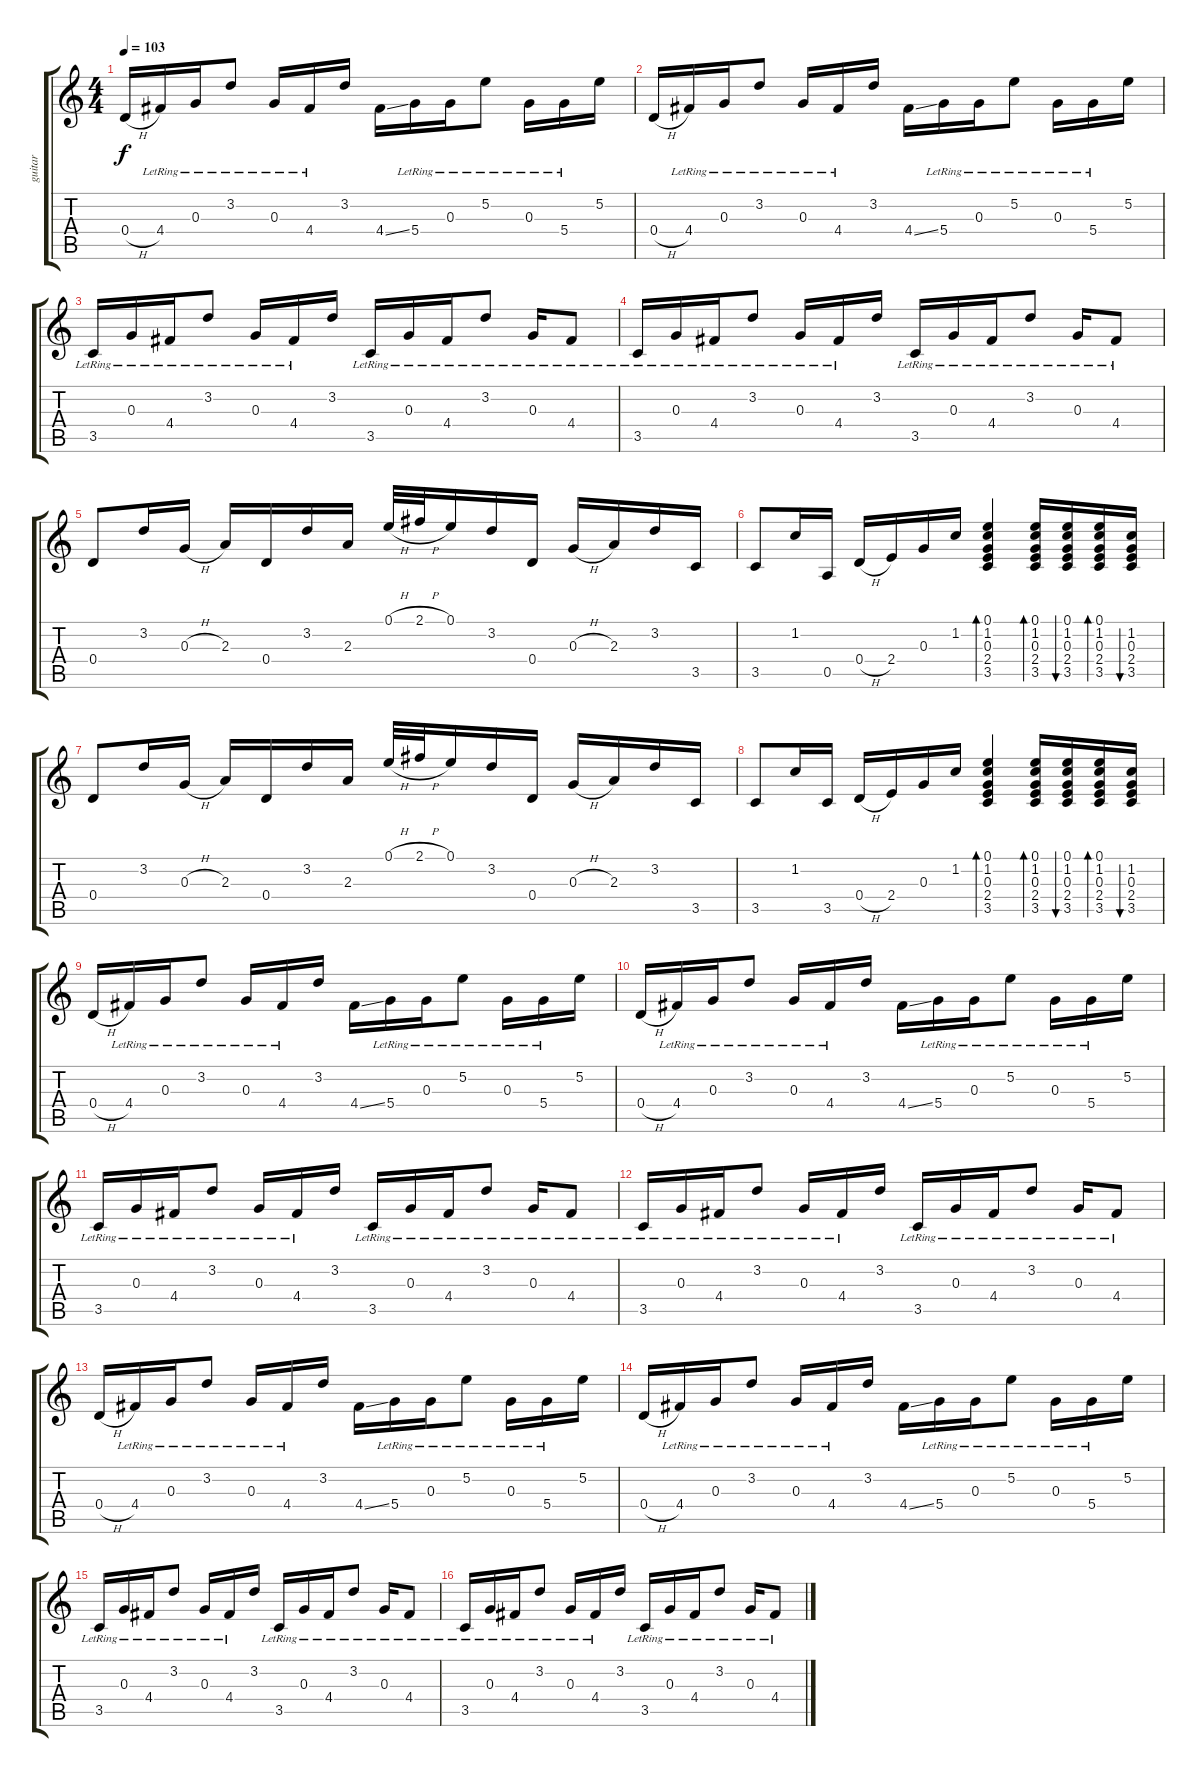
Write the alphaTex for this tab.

\track ("guitar" "guitar") {instrument acousticguitarsteel}
\staff {score tabs}
\tuning (E4 B3 G3 D3 A2 E2) {hide}
\ts (4 4)
\tempo 103
\clef g2
\ks c
0.4{h}.16{dy f} 4.4{lr}.16 0.3{lr}.16 3.2{lr}.8 0.3{lr}.16 4.4{lr}.16 3.2.16 4.4{ss}.16 5.4{lr}.16 0.3{lr}.16 5.2{lr}.8 0.3{lr}.16 5.4{lr}.16 5.2.16 |
0.4{h}.16 4.4{lr}.16 0.3{lr}.16 3.2{lr}.8 0.3{lr}.16 4.4{lr}.16 3.2.16 4.4{ss}.16 5.4{lr}.16 0.3{lr}.16 5.2{lr}.8 0.3{lr}.16 5.4{lr}.16 5.2.16 |
3.5{lr}.16 0.3{lr}.16 4.4{lr}.16 3.2{lr}.8 0.3{lr}.16 4.4{lr}.16 3.2.16 3.5{lr}.16 0.3{lr}.16 4.4{lr}.16 3.2{lr}.8 0.3{lr}.16 4.4{lr}.8 |
3.5{lr}.16 0.3{lr}.16 4.4{lr}.16 3.2{lr}.8 0.3{lr}.16 4.4{lr}.16 3.2.16 3.5{lr}.16 0.3{lr}.16 4.4{lr}.16 3.2{lr}.8 0.3{lr}.16 4.4{lr}.8 |
0.4.8 3.2.16 0.3{h}.16 2.3.16 0.4.16 3.2.16 2.3.16 0.1{h}.32 2.1{h}.32 0.1.16 3.2.16 0.4.16 0.3{h}.16 2.3.16 3.2.16 3.5.16 |
3.5.8 1.2.16 0.5.16 0.4{h}.16 2.4.16 0.3.16 1.2.16 (0.1 1.2 0.3 2.4 3.5).4{bd 60} (0.1 1.2 0.3 2.4 3.5).16{bd 60 volume 6} (0.1 1.2 0.3 2.4 3.5).16{bu 60} (0.1 1.2 0.3 2.4 3.5).16{bd 60} (1.2 0.3 2.4 3.5).16{bu 60} |
0.4.8{volume 12} 3.2.16 0.3{h}.16 2.3.16 0.4.16 3.2.16 2.3.16 0.1{h}.32 2.1{h}.32 0.1.16 3.2.16 0.4.16 0.3{h}.16 2.3.16 3.2.16 3.5.16 |
3.5.8 1.2.16 3.5.16 0.4{h}.16 2.4.16 0.3.16 1.2.16 (0.1 1.2 0.3 2.4 3.5).4{bd 60} (0.1 1.2 0.3 2.4 3.5).16{bd 60 volume 6} (0.1 1.2 0.3 2.4 3.5).16{bu 60} (0.1 1.2 0.3 2.4 3.5).16{bd 60} (1.2 0.3 2.4 3.5).16{bu 60} |
0.4{h}.16{volume 12} 4.4{lr}.16 0.3{lr}.16 3.2{lr}.8 0.3{lr}.16 4.4{lr}.16 3.2.16 4.4{ss}.16 5.4{lr}.16 0.3{lr}.16 5.2{lr}.8 0.3{lr}.16 5.4{lr}.16 5.2.16 |
0.4{h}.16 4.4{lr}.16 0.3{lr}.16 3.2{lr}.8 0.3{lr}.16 4.4{lr}.16 3.2.16 4.4{ss}.16 5.4{lr}.16 0.3{lr}.16 5.2{lr}.8 0.3{lr}.16 5.4{lr}.16 5.2.16 |
3.5{lr}.16 0.3{lr}.16 4.4{lr}.16 3.2{lr}.8 0.3{lr}.16 4.4{lr}.16 3.2.16 3.5{lr}.16 0.3{lr}.16 4.4{lr}.16 3.2{lr}.8 0.3{lr}.16 4.4{lr}.8 |
3.5{lr}.16 0.3{lr}.16 4.4{lr}.16 3.2{lr}.8 0.3{lr}.16 4.4{lr}.16 3.2.16 3.5{lr}.16 0.3{lr}.16 4.4{lr}.16 3.2{lr}.8 0.3{lr}.16 4.4{lr}.8 |
0.4{h}.16 4.4{lr}.16 0.3{lr}.16 3.2{lr}.8 0.3{lr}.16 4.4{lr}.16 3.2.16 4.4{ss}.16 5.4{lr}.16 0.3{lr}.16 5.2{lr}.8 0.3{lr}.16 5.4{lr}.16 5.2.16 |
0.4{h}.16 4.4{lr}.16 0.3{lr}.16 3.2{lr}.8 0.3{lr}.16 4.4{lr}.16 3.2.16 4.4{ss}.16 5.4{lr}.16 0.3{lr}.16 5.2{lr}.8 0.3{lr}.16 5.4{lr}.16 5.2.16 |
3.5{lr}.16 0.3{lr}.16 4.4{lr}.16 3.2{lr}.8 0.3{lr}.16 4.4{lr}.16 3.2.16 3.5{lr}.16 0.3{lr}.16 4.4{lr}.16 3.2{lr}.8 0.3{lr}.16 4.4{lr}.8 |
3.5{lr}.16 0.3{lr}.16 4.4{lr}.16 3.2{lr}.8 0.3{lr}.16 4.4{lr}.16 3.2.16 3.5{lr}.16 0.3{lr}.16 4.4{lr}.16 3.2{lr}.8 0.3{lr}.16 4.4{lr}.8
